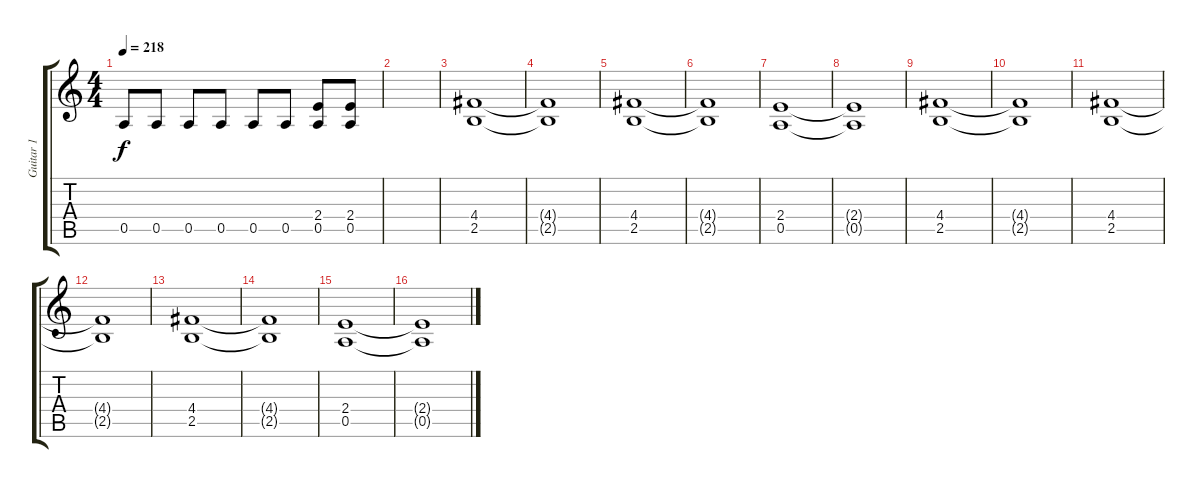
\track ("Guitar 1" "Guitar 1") {instrument distortionguitar}
\staff {score tabs}
\tuning (E4 B3 G3 D3 A2 E2) {hide}
\ts (4 4)
\tempo 218
\clef g2
\ks c
0.5.8{dy f} 0.5.8 0.5.8 0.5.8 0.5.8 0.5.8 (2.4 0.5).8 (2.4 0.5).8 |
|
(4.4 2.5).1 |
(4.4{t} 2.5{t}).1 |
(4.4 2.5).1 |
(4.4{t} 2.5{t}).1 |
(2.4 0.5).1 |
(2.4{t} 0.5{t}).1 |
(4.4 2.5).1 |
(4.4{t} 2.5{t}).1 |
(4.4 2.5).1 |
(4.4{t} 2.5{t}).1 |
(4.4 2.5).1 |
(4.4{t} 2.5{t}).1 |
(2.4 0.5).1 |
(2.4{t} 0.5{t}).1
